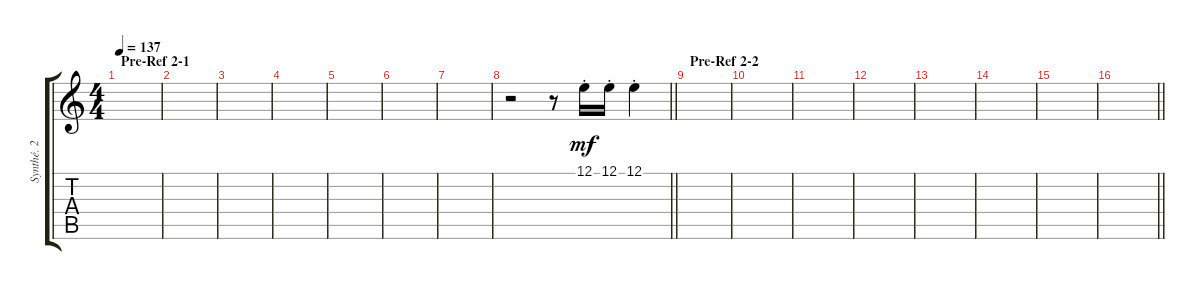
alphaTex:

\track ("Synthé. 2" "Synthé. 2") {instrument lead2sawtooth}
\staff {score tabs}
\tuning (E4 B3 G3 D3 A2 E2) {hide}
\ts (4 4)
\section ("" "Pre-Ref 2-1")
\tempo 137
\clef g2
\ks c
|
|
|
|
|
|
|
\barLineRight lightlight
r.2 r.8 12.1{st}.16{dy mf} 12.1{st}.16 12.1{st}.4 |
\section ("" "Pre-Ref 2-2")
|
|
|
|
|
|
|
\barLineRight lightlight
